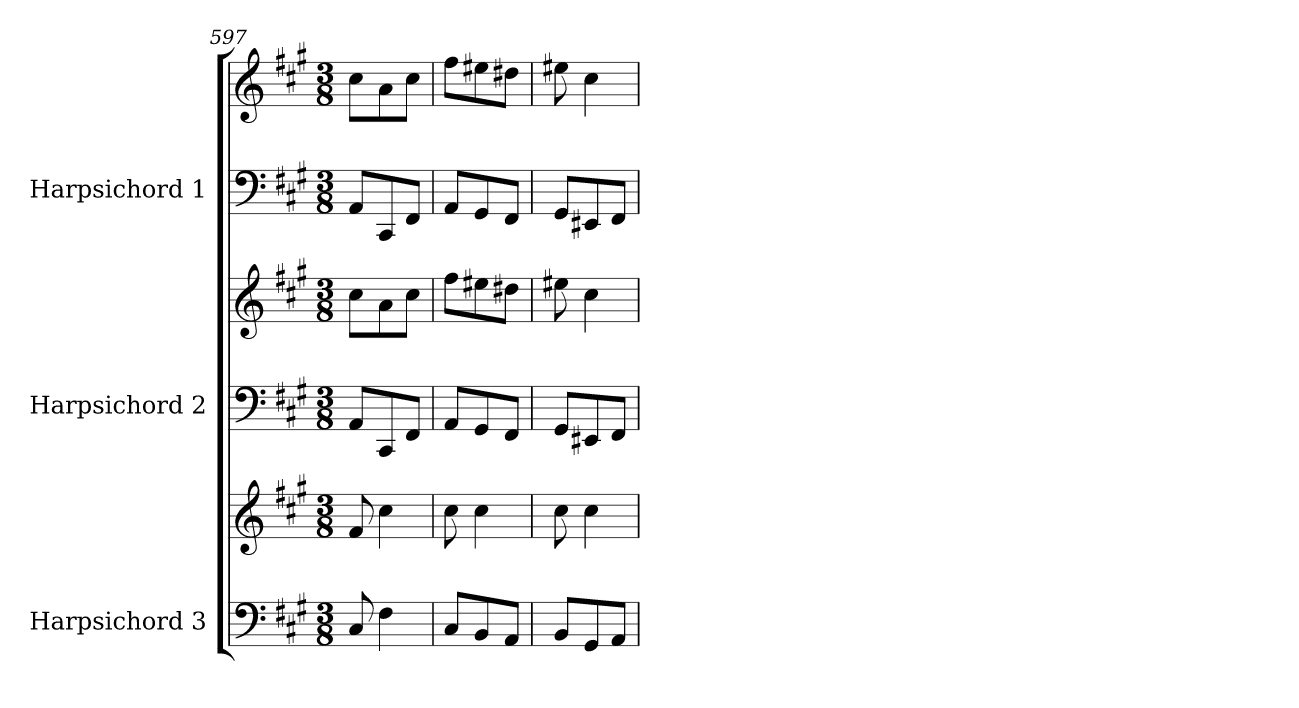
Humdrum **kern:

**kern	**kern	**kern	**kern	**kern	**kern
*part3	*part3	*part2	*part2	*part1	*part1
*staff6	*staff5	*staff4	*staff3	*staff2	*staff1
*I"Harpsichord 3	*	*I"Harpsichord 2	*	*I"Harpsichord 1	*
*I'Hp	*	*I'Hp	*	*I'Hp	*
*clefF4	*clefG2	*clefF4	*clefG2	*clefF4	*clefG2
*k[f#c#g#]	*k[f#c#g#]	*k[f#c#g#]	*k[f#c#g#]	*k[f#c#g#]	*k[f#c#g#]
*M3/8	*M3/8	*M3/8	*M3/8	*M3/8	*M3/8
=597	=597	=597	=597	=597	=597
8C#/	8f#/	8AA/L	8cc#\L	8AA/L	8cc#\L
4F#\	4cc#\	8CC#/	8a\	8CC#/	8a\
.	.	8FF#/J	8cc#\J	8FF#/J	8cc#\J
=598	=598	=598	=598	=598	=598
8C#/L	8cc#\	8AA/L	8ff#\L	8AA/L	8ff#\L
8BB/	4cc#\	8GG#/	8ee#X\	8GG#/	8ee#X\
8AA/J	.	8FF#/J	8dd#X\J	8FF#/J	8dd#X\J
!!LO:PB:g=z
=599	=599	=599	=599	=599	=599
8BB/L	8cc#\	8GG#/L	8ee#X\	8GG#/L	8ee#X\
8GG#/	4cc#\	8EE#X/	4cc#\	8EE#X/	4cc#\
8AA/J	.	8FF#/J	.	8FF#/J	.
=	=	=	=	=	=
*-	*-	*-	*-	*-	*-
